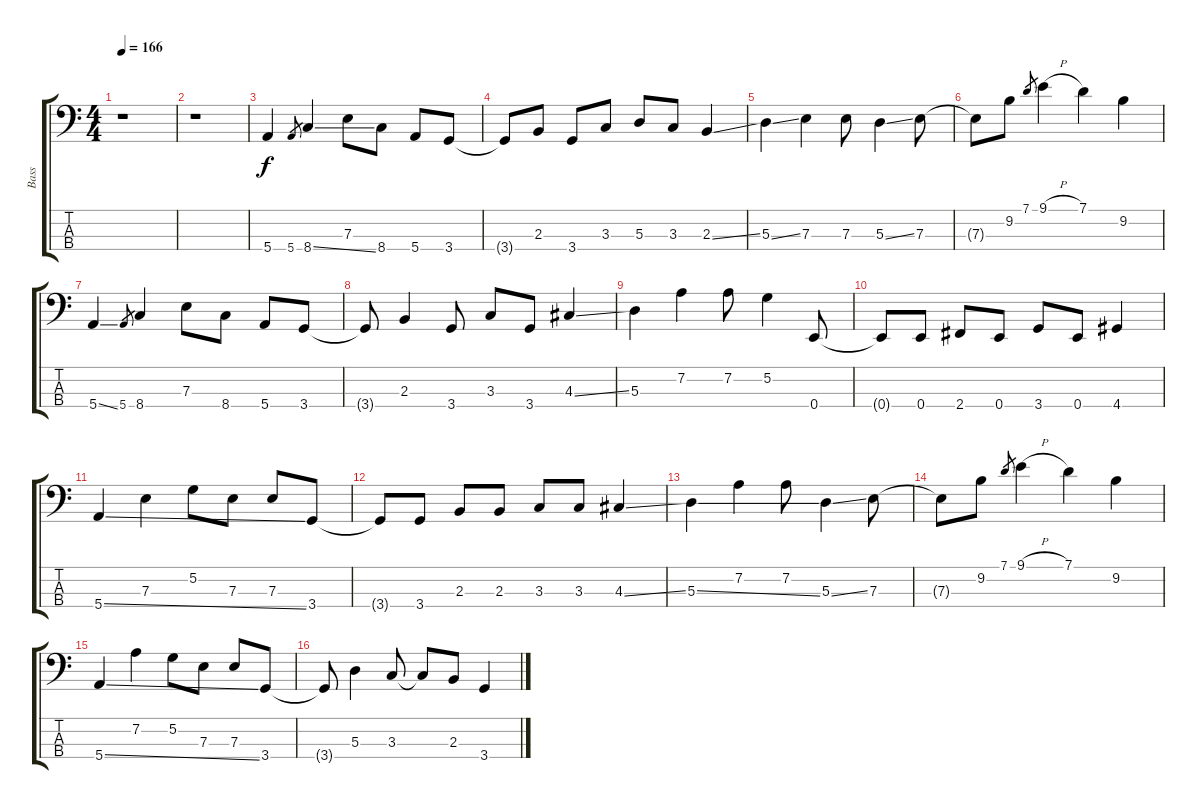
\track ("Bass" "Bass") {instrument electricbassfinger}
\staff {score tabs}
\tuning (G2 D2 A1 E1) {hide}
\ts (4 4)
\tempo 166
\clef f4
\ks c
r.1{dy f} |
r.1 |
5.4.4 5.4.8{gr} 8.4{ss}.4 7.3.8 8.4.8 5.4.8 3.4.8 |
3.4{t}.8 2.3.8 3.4.8 3.3.8 5.3.8 3.3.8 2.3{ss}.4 |
5.3{ss}.4 7.3.4 7.3.8 5.3{ss}.4 7.3.8 |
7.3{t}.8 9.2.8 7.1.8{gr} 9.1{h}.4 7.1.4 9.2.4 |
5.4{ss}.4 5.4.8{gr} 8.4.4 7.3.8 8.4.8 5.4.8 3.4.8 |
3.4{t}.8 2.3.4 3.4.8 3.3.8 3.4.8 4.3{ss}.4 |
5.3.4 7.2.4 7.2.8 5.2.4 0.4.8 |
0.4{t}.8 0.4.8 2.4.8 0.4.8 3.4.8 0.4.8 4.4.4 |
5.4{ss}.4 7.3.4 5.2.8 7.3.8 7.3.8 3.4.8 |
3.4{t}.8 3.4.8 2.3.8 2.3.8 3.3.8 3.3.8 4.3{ss}.4 |
5.3{ss}.4 7.2.4 7.2.8 5.3{ss}.4 7.3.8 |
7.3{t}.8 9.2.8 7.1.8{gr} 9.1{h}.4 7.1.4 9.2.4 |
5.4{ss}.4 7.2.4 5.2.8 7.3.8 7.3.8 3.4.8 |
3.4{t}.8 5.3.4 3.3.8 3.3{t}.8 2.3.8 3.4.4
